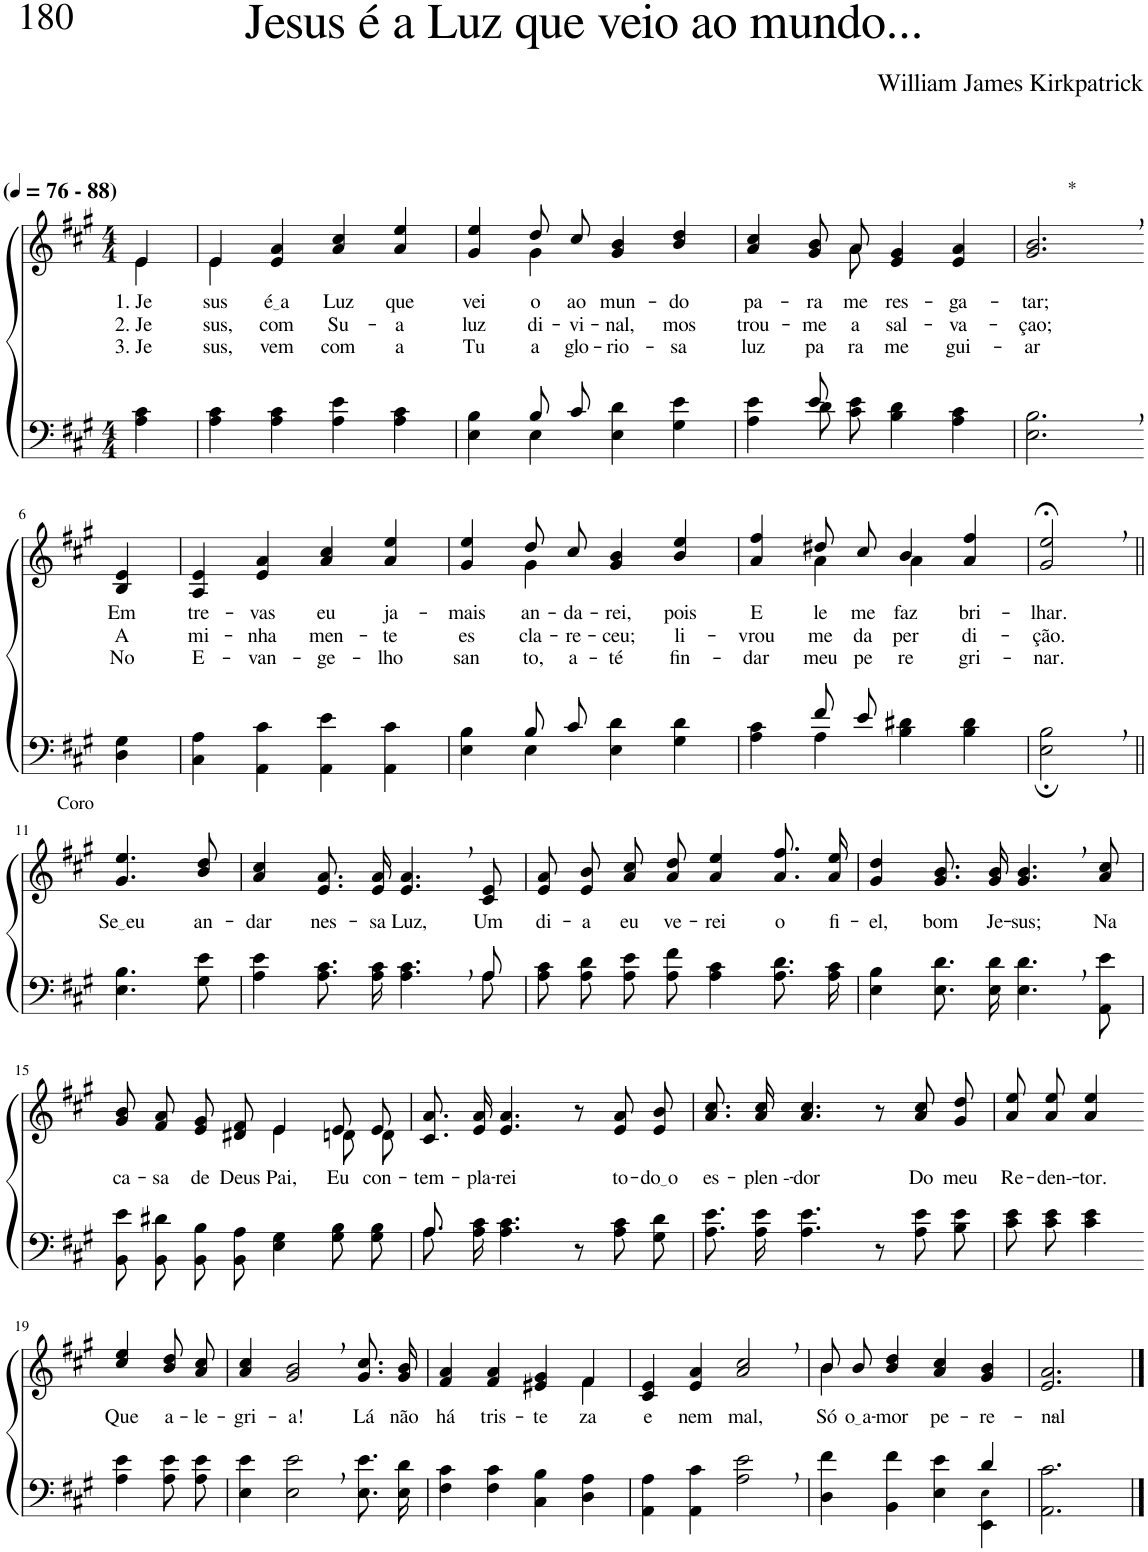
**kern	**kern	**text	**text	**text
*part2	*part1	*part1	*part1	*part1
*staff2	*staff1	*staff1	*staff1	*staff1
*I"Parte III e IV	*I"Parte I e II	*	*	*
*clefF4	*clefG2	*	*	*
*Trd1c2	*Trd1c2	*	*	*
*k[f#c#g#]	*k[f#c#g#]	*	*	*
*M4/4	*M4/4	*	*	*
*MM76	*MM76	*	*	*
=1	=1	=1	=1	=1
!	!LO:TX:a:B:t=(	!	!	!
!	!LO:TX:a:B:t=- 88)	!	!	!
!	!	!LO:LY:b	!LO:LY:b	!LO:LY:b
*	*^	*	*	*
4A\ 4c#\	4e\	4e/	1. Je-	2. Je-	3. Je-
=2	=2	=2	=2	=2	=2
!	!	!	!LO:LY:b	!LO:LY:b	!LO:LY:b
4A\ 4c#\	4e/	4e\	-sus	-sus,	-sus,
!	!	!	!LO:LY:b	!LO:LY:b	!LO:LY:b
4A\ 4c#\	4e/ 4a/	2.ryy	é a	com	vem
!	!	!	!LO:LY:b	!LO:LY:b	!LO:LY:b
4A\ 4e\	4a/ 4cc#/	.	Luz	Su-	com
!	!	!	!LO:LY:b	!LO:LY:b	!LO:LY:b
4A\ 4c#\	4a/ 4ee/	.	que	-a	a
=3	=3	=3	=3	=3	=3
*^	*	*	*	*	*
!	!	!	!	!LO:LY:b	!LO:LY:b	!LO:LY:b
4ryy	4E\ 4B\	4g#/ 4ee/	4ryy	vei-	luz	Tu-
!	!	!	!	!LO:LY:b	!LO:LY:b	!LO:LY:b
8B/L	4E\	8dd/L	4g#\	-o	di-	-a
!	!	!	!	!LO:LY:b	!LO:LY:b	!LO:LY:b
8c#/J	.	8cc#/J	.	ao	-vi-	glo-
!	!	!	!	!LO:LY:b	!LO:LY:b	!LO:LY:b
2ryy	4E\ 4d\	4g#/ 4b/	2ryy	mun-	-nal,	-rio-
!	!	!	!	!LO:LY:b	!LO:LY:b	!LO:LY:b
.	4G#\ 4e\	4b/ 4dd/	.	-do	mos-	-sa
=4	=4	=4	=4	=4	=4	=4
!	!	!	!	!LO:LY:b	!LO:LY:b	!LO:LY:b
4ryy	4A\ 4e\	4.ryy	4a/ 4cc#/	pa-	-trou-	luz
!	!	!	!	!LO:LY:b	!LO:LY:b	!LO:LY:b
8e/	8d\L	.	8g#/ 8b/L	-ra	-me	pa-
!	!	!	!	!LO:LY:b	!LO:LY:b	!LO:LY:b
2ryy	8c#\ 8e\J	8a\	8a/J	me	a	-ra
!	!	!	!	!LO:LY:b	!LO:LY:b	!LO:LY:b
.	4B\ 4d\	2ryy	4e/ 4g#/	res-	sal-	me
!	!	!	!	!LO:LY:b	!LO:LY:b	!LO:LY:b
.	4A\ 4c#\	.	4e/ 4a/	-ga-	-va-	gui-
8ryy	.	.	.	.	.	.
*v	*v	*	*	*	*	*
*	*v	*v	*	*	*
=5	=5	=5	=5	=5
!	!LO:TX:a:t=*	!	!	!
!	!	!LO:LY:b	!LO:LY:b	!LO:LY:b
2.E\, 2.B\,	2.g#/, 2.b/,	-tar;	-çao;	-ar
!!LO:LB:g=z
=6-	=6-	=6-	=6-	=6-
!	!	!LO:LY:b	!LO:LY:b	!LO:LY:b
4D\ 4G#\	4B/ 4e/	Em	A	No
=7	=7	=7	=7	=7
!	!	!LO:LY:b	!LO:LY:b	!LO:LY:b
4C#\ 4A\	4A/ 4e/	tre-	mi-	E-
!	!	!LO:LY:b	!LO:LY:b	!LO:LY:b
4AA\ 4c#\	4e/ 4a/	-vas	-nha	-van-
!	!	!LO:LY:b	!LO:LY:b	!LO:LY:b
4AA\ 4e\	4a/ 4cc#/	eu	men-	-ge-
!	!	!LO:LY:b	!LO:LY:b	!LO:LY:b
4AA\ 4c#\	4a/ 4ee/	ja-	-te	-lho
=8	=8	=8	=8	=8
*^	*	*	*	*
!	!	!	!LO:LY:b	!LO:LY:b	!LO:LY:b
*	*	*^	*	*	*
4ryy	4E\ 4B\	4g#/ 4ee/	4ryy	-mais	es-	san-
!	!	!	!	!LO:LY:b	!LO:LY:b	!LO:LY:b
8B/L	4E\	8dd/L	4g#\	an-	-cla-	-to,
!	!	!	!	!LO:LY:b	!LO:LY:b	!LO:LY:b
8c#/J	.	8cc#/J	.	-da-	-re-	a-
!	!	!	!	!LO:LY:b	!LO:LY:b	!LO:LY:b
2ryy	4E\ 4d\	4g#/ 4b/	2ryy	-rei,	-ceu;	-té
!	!	!	!	!LO:LY:b	!LO:LY:b	!LO:LY:b
.	4G#\ 4d\	4b/ 4ee/	.	pois	li-	fin-
=9	=9	=9	=9	=9	=9	=9
!	!	!	!	!LO:LY:b	!LO:LY:b	!LO:LY:b
4ryy	4A\ 4c#\	4a/ 4ff#/	4ryy	E-	-vrou-	-dar
!	!	!	!	!LO:LY:b	!LO:LY:b	!LO:LY:b
8f#/L	4A\	8dd#X/L	4a\	-le	-me	meu
!	!	!	!	!LO:LY:b	!LO:LY:b	!LO:LY:b
8e/J	.	8cc#/J	.	me	da	pe-
!	!	!	!	!LO:LY:b	!LO:LY:b	!LO:LY:b
2ryy	4B\ 4d#X\	4b/	4a\	faz	per-	-re-
!	!	!	!	!LO:LY:b	!LO:LY:b	!LO:LY:b
.	4B\ 4d#\	4a/ 4ff#/	4ryy	bri-	-di-	-gri-
=10	=10	=10	=10	=10	=10	=10
!	!	!	!	!LO:LY:b	!LO:LY:b	!LO:LY:b
*v	*v	*	*	*	*	*
*	*v	*v	*	*	*
2E\;, 2B\;,	2g#/;<, 2ee/;<,	-lhar.	-ção.	-nar.
!!LO:LB:g=z
=11||	=11||	=11||	=11||	=11||
!	!LO:TX:a:t=Coro	!	!	!
!	!	!LO:LY:b	!	!
4.E\ 4.B\	4.g#/ 4.ee/	Se eu	.	.
!	!	!LO:LY:b	!	!
8G#\ 8e\	8b/ 8dd/	an-	.	.
=12	=12	=12	=12	=12
*^	*	*	*	*
!	!	!	!LO:LY:b	!	!
4A\ 4e\	2..ryy	4a/ 4cc#/	-dar	.	.
!	!	!	!LO:LY:b	!	!
8.A\ 8.c#\L	.	8.e/ 8.a/L	nes-	.	.
!	!	!	!LO:LY:b	!	!
16A\ 16c#\Jk	.	16e/ 16a/Jk	-sa	.	.
!	!	!	!LO:LY:b	!	!
4.A\, 4.c#\,	.	4.e/, 4.a/,	Luz,	.	.
!	!	!	!LO:LY:b	!	!
8A\	8A/	8c#/ 8e/	Um	.	.
=13	=13	=13	=13	=13	=13
!	!	!	!LO:LY:b	!	!
*v	*v	*	*	*	*
8A\ 8c#\L	8e/ 8a/L	di-	.	.
!	!	!LO:LY:b	!	!
8A\ 8d\J	8e/ 8b/J	-a	.	.
!	!	!LO:LY:b	!	!
8A\ 8e\L	8a\ 8cc#\L	eu	.	.
!	!	!LO:LY:b	!	!
8A\ 8f#\J	8a\ 8dd\J	ve-	.	.
!	!	!LO:LY:b	!	!
4A\ 4c#\	4a/ 4ee/	-rei	.	.
!	!	!LO:LY:b	!	!
8.A\ 8.d\L	8.a\ 8.ff#\L	o	.	.
!	!	!LO:LY:b	!	!
16A\ 16c#\Jk	16a\ 16ee\Jk	fi-	.	.
=14	=14	=14	=14	=14
!	!	!LO:LY:b	!	!
4E\ 4B\	4g#/ 4dd/	-el,	.	.
!	!	!LO:LY:b	!	!
8.E\ 8.d\L	8.g#/ 8.b/L	bom	.	.
!	!	!LO:LY:b	!	!
16E\ 16d\Jk	16g#/ 16b/Jk	Je-	.	.
!	!	!LO:LY:b	!	!
4.E\, 4.d\,	4.g#/, 4.b/,	-sus;	.	.
!	!	!LO:LY:b	!	!
8AA\ 8e\	8a/ 8cc#/	Na	.	.
!!LO:LB:g=z
=15	=15	=15	=15	=15
!	!	!LO:LY:b	!	!
*	*^	*	*	*
8BB\ 8e\L	8g#/ 8b/L	2ryy	ca-	.	.
!	!	!	!LO:LY:b	!	!
8BB\ 8d#X\J	8f#/ 8a/J	.	-sa	.	.
!	!	!	!LO:LY:b	!	!
8BB\ 8B\L	8e/ 8g#/L	.	de	.	.
!	!	!	!LO:LY:b	!	!
8BB\ 8A\J	8d#X/ 8f#/J	.	Deus	.	.
!	!	!	!LO:LY:b	!	!
4E\ 4G#\	4e/	4e\	Pai,	.	.
!	!	!	!LO:LY:b	!	!
8G#\ 8B\L	8e/L	8dn\L	Eu	.	.
!	!	!	!LO:LY:b	!	!
8G#\ 8B\J	8e/J	8d\J	con-	.	.
=16	=16	=16	=16	=16	=16
*^	*	*	*	*	*
!	!	!	!	!LO:LY:b	!	!
*	*	*v	*v	*	*	*
8.A\L	8.A/	8.c#/ 8.a/L	-tem-	.	.
!	!	!	!LO:LY:b	!	!
16A\ 16c#\Jk	2ryy	16e/ 16a/Jk	-pla-	.	.
!	!	!	!LO:LY:b	!	!
4.A\ 4.c#\	.	4.e/ 4.a/	-rei	.	.
8r	.	8r	.	.	.
.	4ryy	.	.	.	.
!	!	!	!LO:LY:b	!	!
8A\ 8c#\L	.	8e/ 8a/L	to-	.	.
!	!	!	!LO:LY:b	!	!
8G#\ 8d\J	.	8e/ 8b/J	do o	.	.
.	16ryy	.	.	.	.
=17	=17	=17	=17	=17	=17
!	!	!	!LO:LY:b	!	!
*v	*v	*	*	*	*
8.A\ 8.e\L	8.a\ 8.cc#\L	es-	.	.
!	!	!LO:LY:b	!	!
16A\ 16e\Jk	16a\ 16cc#\Jk	-plen --	.	.
!	!	!LO:LY:b	!	!
4.A\ 4.e\	4.a/ 4.cc#/	-dor	.	.
8r	8r	.	.	.
!	!	!LO:LY:b	!	!
8A\ 8e\L	8a\ 8cc#\L	Do	.	.
!	!	!LO:LY:b	!	!
8B\ 8e\J	8g#\ 8dd\J	meu	.	.
=18	=18	=18	=18	=18
!	!	!LO:LY:b	!	!
8c#\ 8e\L	8a\ 8ee\L	Re-	.	.
!	!	!LO:LY:b	!	!
8c#\ 8e\J	8a\ 8ee\J	-den--	.	.
!	!	!LO:LY:b	!	!
4c#\ 4e\	4a/ 4ee/	-tor.	.	.
!!LO:LB:g=z
=19-	=19-	=19-	=19-	=19-
!	!	!LO:LY:b	!	!
4A\ 4e\	4cc#/ 4ee/	Que	.	.
!	!	!LO:LY:b	!	!
8A\ 8e\L	8b\ 8dd\L	a-	.	.
!	!	!LO:LY:b	!	!
8A\ 8e\J	8a\ 8cc#\J	-le-	.	.
=20	=20	=20	=20	=20
!	!	!LO:LY:b	!	!
4E\ 4e\	4a/ 4cc#/	-gri-	.	.
!	!	!LO:LY:b	!	!
2E\, 2e\,	2g#/, 2b/,	-a!	.	.
!	!	!LO:LY:b	!	!
8.E\ 8.e\L	8.g#/ 8.cc#/L	Lá	.	.
!	!	!LO:LY:b	!	!
16E\ 16d\Jk	16g#/ 16b/Jk	não	.	.
=21	=21	=21	=21	=21
!	!	!LO:LY:b	!	!
*	*^	*	*	*
4F#\ 4c#\	4f#/ 4a/	2.ryy	há	.	.
!	!	!	!LO:LY:b	!	!
4F#\ 4c#\	4f#/ 4a/	.	tris-	.	.
!	!	!	!LO:LY:b	!	!
4C#\ 4B\	4e#X/ 4g#/	.	-te-	.	.
!	!	!	!LO:LY:b	!	!
4D\ 4A\	4f#/	4f#\	-za	.	.
=22	=22	=22	=22	=22	=22
!	!	!	!LO:LY:b	!	!
*	*v	*v	*	*	*
4AA\ 4A\	4c#/ 4e/	e	.	.
!	!	!LO:LY:b	!	!
4AA\ 4c#\	4e/ 4a/	nem	.	.
!	!	!LO:LY:b	!	!
2A\, 2e\,	2a/, 2cc#/,	mal,	.	.
=23	=23	=23	=23	=23
*^	*^	*	*	*
!	!	!	!	!LO:LY:b	!	!
2.ryy	4D\ 4f#\	8b/L	4b\	Só	.	.
!	!	!	!	!LO:LY:b	!	!
.	.	8b/J	.	o a	.	.
!	!	!	!	!LO:LY:b	!	!
.	4BB\ 4f#\	4b/ 4dd/	2.ryy	-mor	.	.
!	!	!	!	!LO:LY:b	!	!
.	4E\ 4e\	4a/ 4cc#/	.	pe-	.	.
!	!	!	!	!LO:LY:b	!	!
4d/	4EE\ 4E!\	4g#/ 4b/	.	-re-	.	.
*	*	*v	*v	*	*	*
=24	=24	=24	=24	=24	=24
!	!	!	!LO:LY:b	!	!
*v	*v	*	*	*	*
2.AA\ 2.c#\	2.e/ 2.a/	-nal-	.	.
==	==	==	==	==
*-	*-	*-	*-	*-
